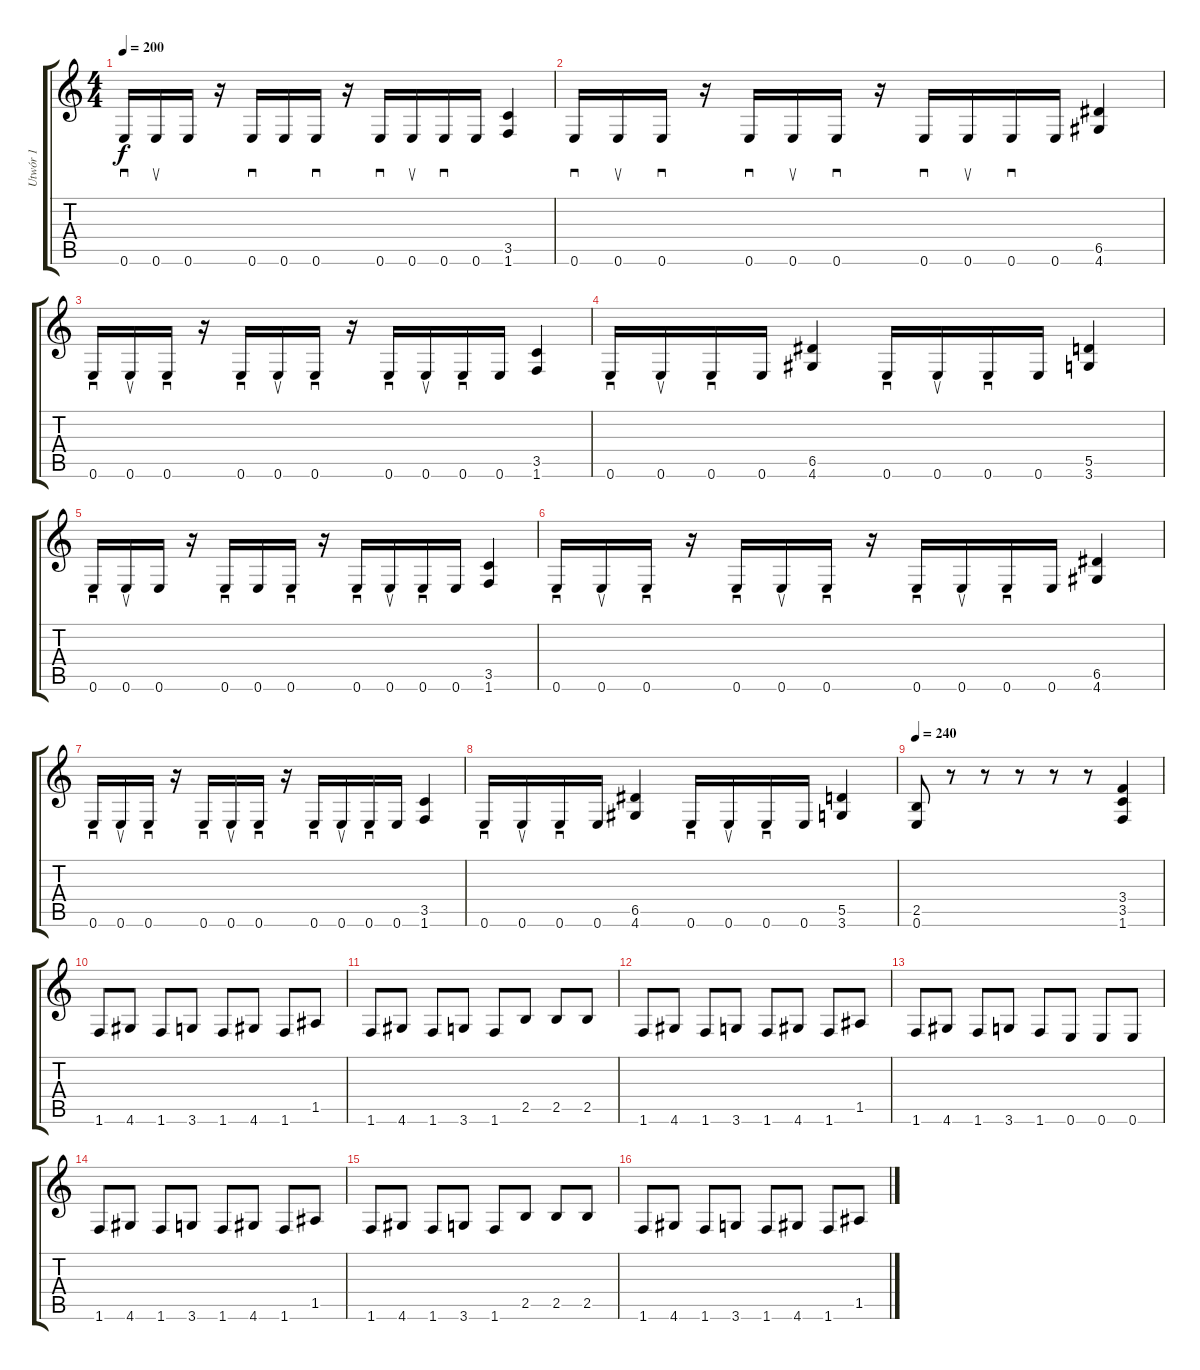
\track ("Utwór 1" "Utwór 1") {instrument distortionguitar}
\staff {score tabs}
\tuning (E4 B3 G3 D3 A2 E2) {hide}
\ts (4 4)
\tempo 200
\clef g2
\ks c
0.6.16{sd dy f} 0.6.16{su} 0.6.16 r.16 0.6.16{sd} 0.6.16 0.6.16{sd} r.16 0.6.16{sd} 0.6.16{su} 0.6.16{sd} 0.6.16 (3.5 1.6).4 |
0.6.16{sd} 0.6.16{su} 0.6.16{sd} r.16 0.6.16{sd} 0.6.16{su} 0.6.16{sd} r.16 0.6.16{sd} 0.6.16{su} 0.6.16{sd} 0.6.16 (6.5 4.6).4 |
0.6.16{sd} 0.6.16{su} 0.6.16{sd} r.16 0.6.16{sd} 0.6.16{su} 0.6.16{sd} r.16 0.6.16{sd} 0.6.16{su} 0.6.16{sd} 0.6.16 (3.5 1.6).4 |
0.6.16{sd} 0.6.16{su} 0.6.16{sd} 0.6.16 (6.5 4.6).4 0.6.16{sd} 0.6.16{su} 0.6.16{sd} 0.6.16 (5.5 3.6).4 |
0.6.16{sd} 0.6.16{su} 0.6.16 r.16 0.6.16{sd} 0.6.16 0.6.16{sd} r.16 0.6.16{sd} 0.6.16{su} 0.6.16{sd} 0.6.16 (3.5 1.6).4 |
0.6.16{sd} 0.6.16{su} 0.6.16{sd} r.16 0.6.16{sd} 0.6.16{su} 0.6.16{sd} r.16 0.6.16{sd} 0.6.16{su} 0.6.16{sd} 0.6.16 (6.5 4.6).4 |
0.6.16{sd} 0.6.16{su} 0.6.16{sd} r.16 0.6.16{sd} 0.6.16{su} 0.6.16{sd} r.16 0.6.16{sd} 0.6.16{su} 0.6.16{sd} 0.6.16 (3.5 1.6).4 |
0.6.16{sd} 0.6.16{su} 0.6.16{sd} 0.6.16 (6.5 4.6).4 0.6.16{sd} 0.6.16{su} 0.6.16{sd} 0.6.16 (5.5 3.6).4 |
\tempo 240
(2.5 0.6).8 r.8 r.8 r.8 r.8 r.8 (3.4 3.5 1.6).4 |
1.6.8 4.6.8 1.6.8 3.6.8 1.6.8 4.6.8 1.6.8 1.5.8 |
1.6.8 4.6.8 1.6.8 3.6.8 1.6.8 2.5.8 2.5.8 2.5.8 |
1.6.8 4.6.8 1.6.8 3.6.8 1.6.8 4.6.8 1.6.8 1.5.8 |
1.6.8 4.6.8 1.6.8 3.6.8 1.6.8 0.6.8 0.6.8 0.6.8 |
1.6.8 4.6.8 1.6.8 3.6.8 1.6.8 4.6.8 1.6.8 1.5.8 |
1.6.8 4.6.8 1.6.8 3.6.8 1.6.8 2.5.8 2.5.8 2.5.8 |
1.6.8 4.6.8 1.6.8 3.6.8 1.6.8 4.6.8 1.6.8 1.5.8
